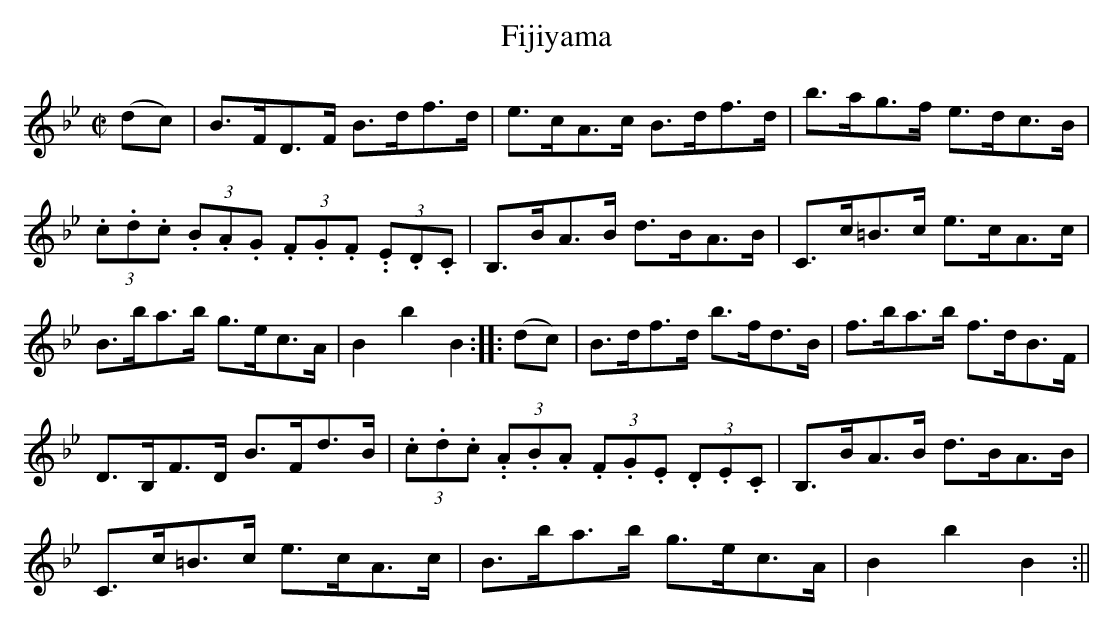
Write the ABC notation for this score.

X:1
T:Fijiyama
M:C|
L:1/8
K:Bb
(dc) | B>FD>F B>df>d | e>cA>c B>df>d | b>ag>f e>dc>B |
(3.c.d.c (3.B.A.G (3.F.G.F. (3.E.D.C | B,>BA>B d>BA>B | C>c=B>c e>cA>c |
B>ba>b g>ec>A | B2b2B2 :||: (dc) | B>df>d b>fd>B | f>ba>b f>dB>F |
D>B,F>D B>Fd>B | (3.c.d.c. (3.A.B.A (3.F.G.E (3.D.E.C | B,>BA>B d>BA>B |
C>c=B>c e>cA>c | B>ba>b g>ec>A | B2b2B2 :||
